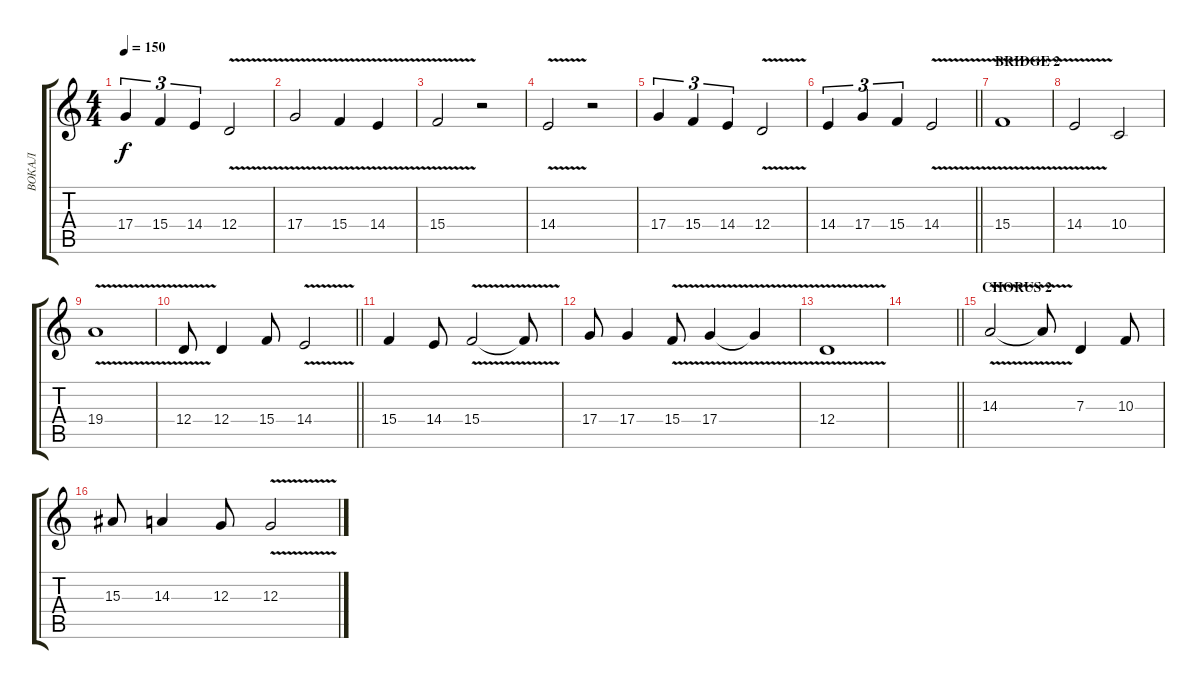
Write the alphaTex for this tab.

\track ("ВОКАЛ" "ВОКАЛ") {instrument viola}
\staff {score tabs}
\tuning (E4 B3 G3 D3 A2 E2) {hide}
\ts (4 4)
\tempo 150
\clef g2
\ks c
17.4.4{tu (3 2) dy f} 15.4.4{tu (3 2)} 14.4.4{tu (3 2)} 12.4{v}.2 |
17.4{v}.2 15.4{v}.4 14.4{v}.4 |
15.4{v}.2 r.2 |
14.4{v}.2 r.2 |
17.4.4{tu (3 2)} 15.4.4{tu (3 2)} 14.4.4{tu (3 2)} 12.4{v}.2 |
\barLineRight lightlight
14.4.4{tu (3 2)} 17.4.4{tu (3 2)} 15.4.4{tu (3 2)} 14.4{v}.2 |
\section ("" "BRIDGE 2")
15.4{v}.1 |
14.4{v}.2 10.4.2 |
19.4{v}.1 |
\barLineRight lightlight
12.4{v}.8 12.4.4 15.4.8 14.4{v}.2 |
15.4.4 14.4.8 15.4{v}.2 15.4{t}.8 |
17.4.8 17.4.4 15.4{v}.8 17.4{v}.4 17.4{t}.4 |
12.4{v}.1 |
\barLineRight lightlight
|
\section ("" "CHORUS 2")
14.3{v}.2 14.3{t}.8 7.3.4 10.3.8 |
15.3.8 14.3.4 12.3.8 12.3{v}.2
